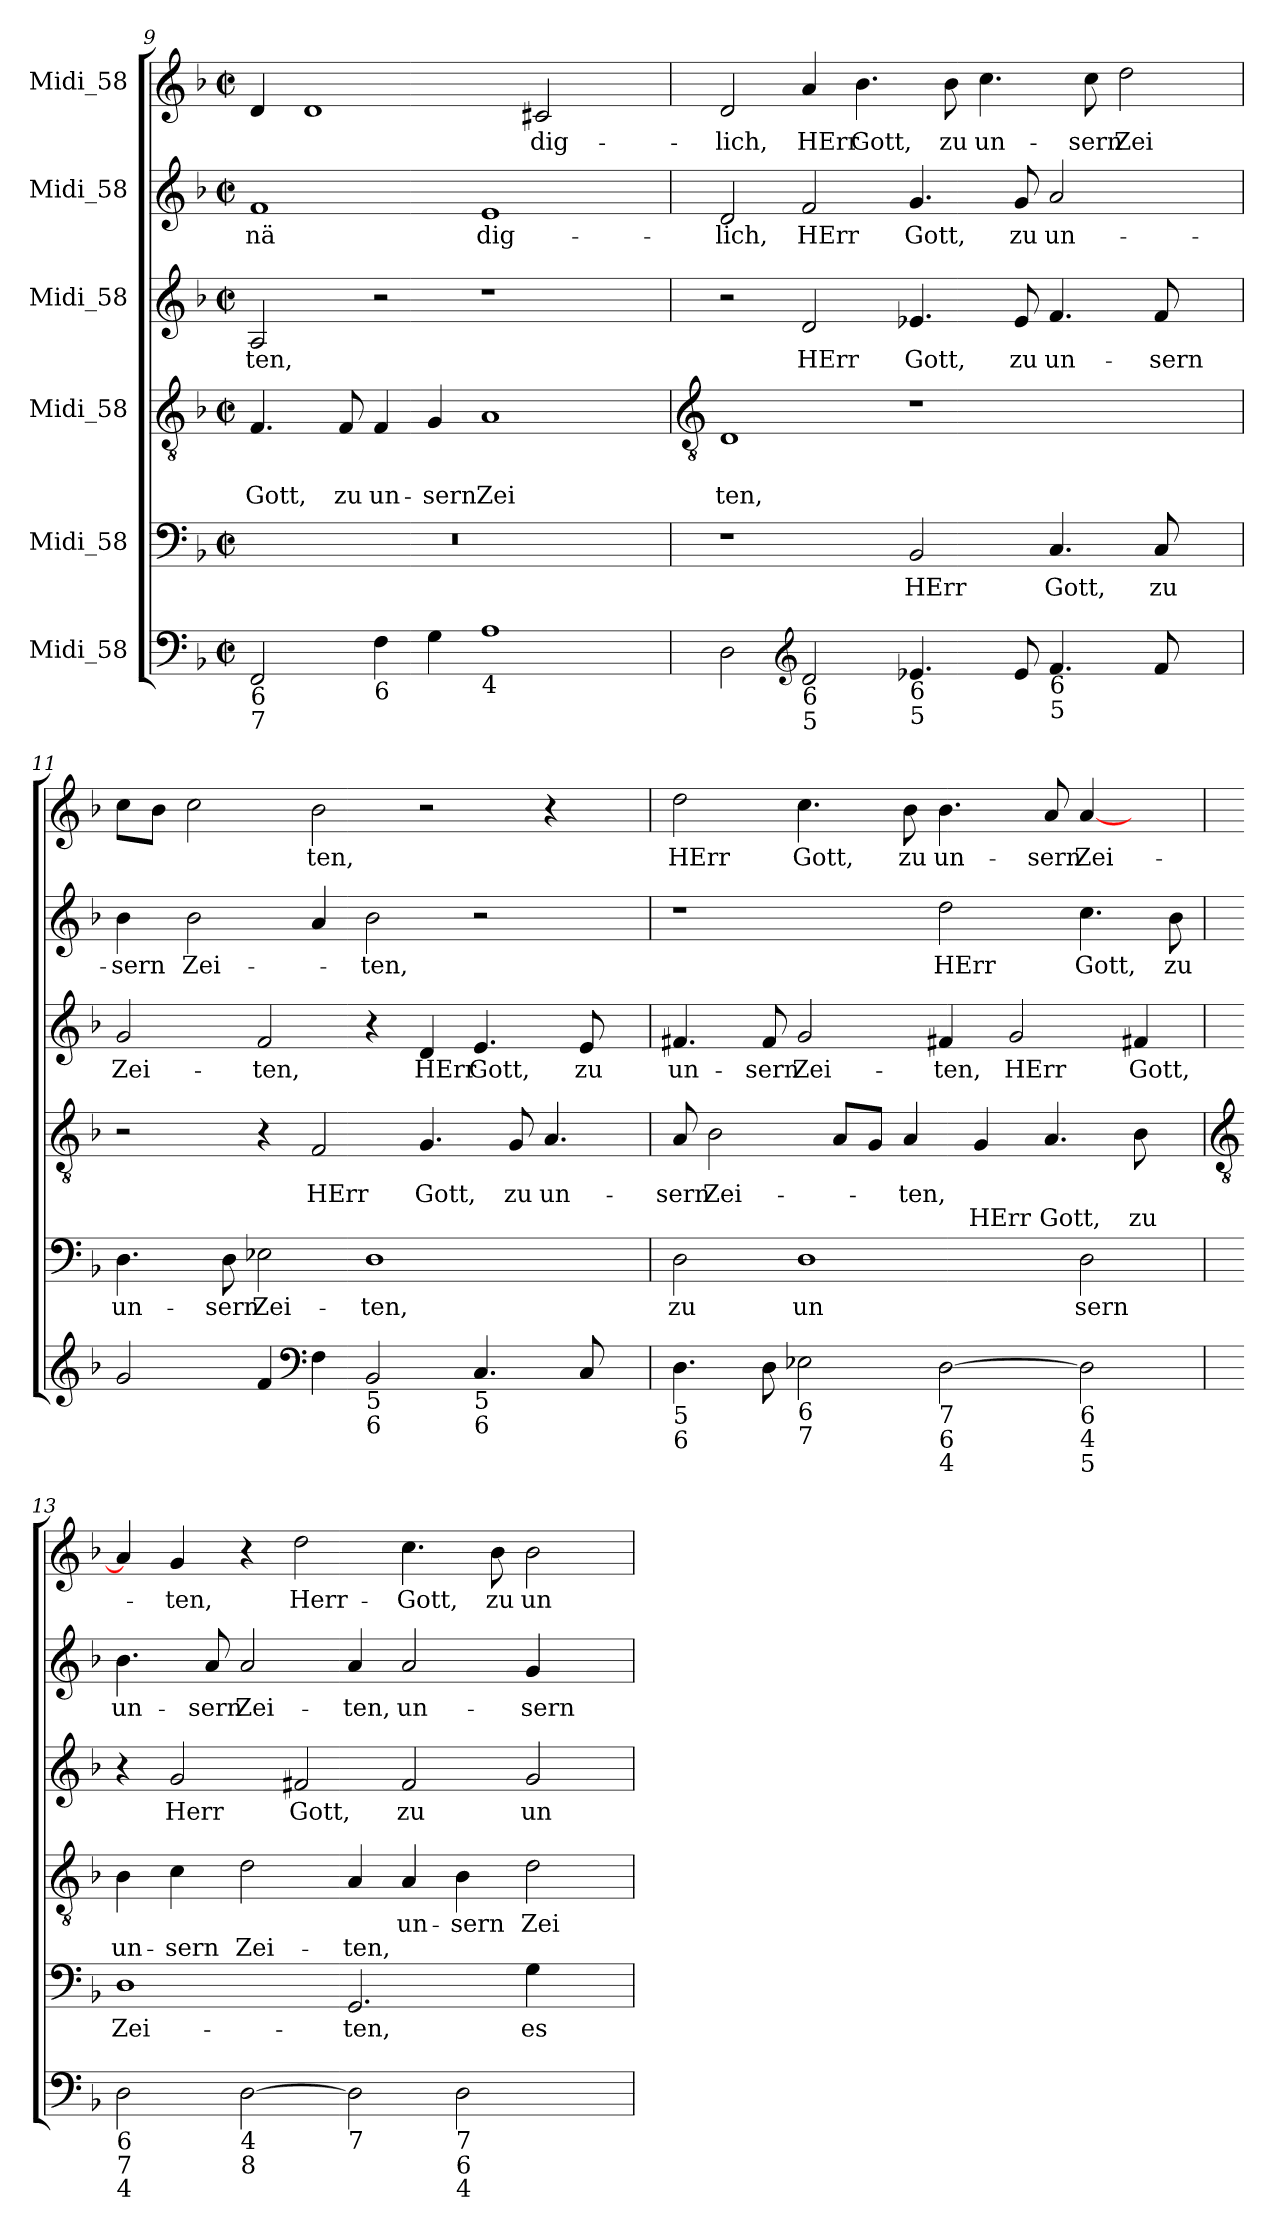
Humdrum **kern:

**kern	**kern	**text	**kern	**text	**text	**kern	**text	**kern	**text	**kern	**text
*part6	*part5	*part5	*part4	*part4	*part4	*part3	*part3	*part2	*part2	*part1	*part1
*staff6	*staff5	*staff5	*staff4	*staff4	*staff4	*staff3	*staff3	*staff2	*staff2	*staff1	*staff1
*I"Midi_58	*I"Midi_58	*	*I"Midi_58	*	*	*I"Midi_58	*	*I"Midi_58	*	*I"Midi_58	*
!!LO:LB:g=z
*clefF4	*clefF4	*	*clefGv2	*	*	*clefG2	*	*clefG2	*	*clefG2	*
*k[b-]	*k[b-]	*	*k[b-]	*	*	*k[b-]	*	*k[b-]	*	*k[b-]	*
*F:	*F:	*	*F:	*	*	*F:	*	*F:	*	*F:	*
*M4/2	*M4/2	*	*M4/2	*	*	*M4/2	*	*M4/2	*	*M4/2	*
*met(c|)	*met(c|)	*	*met(c|)	*	*	*met(c|)	*	*met(c|)	*	*met(c|)	*
=9	=9	=9	=9	=9	=9	=9	=9	=9	=9	=9	=9
!LO:TX:b:t=6	!	!	!	!	!	!	!	!	!	!	!
!LO:TX:b:t=7	!	!	!	!	!	!	!	!	!	!	!
!	!	!	!	!	!LO:LY:b	!	!LO:LY:b	!	!LO:LY:b	!	!
2FF	0r	.	4.F	.	Gott,	2A	ten,	1f	nä	4d	.
.	.	.	.	.	.	.	.	.	.	1d	.
!	!	!	!	!	!LO:LY:b	!	!	!	!	!	!
.	.	.	8F	.	zu	.	.	.	.	.	.
!LO:TX:b:t=6	!	!	!	!	!	!	!	!	!	!	!
!	!	!	!	!	!LO:LY:b	!	!	!	!	!	!
4F	.	.	4F	.	un-	2r	.	.	.	.	.
!	!	!	!	!	!LO:LY:b	!	!	!	!	!	!
4G	.	.	4G	.	-sern	.	.	.	.	.	.
!LO:TX:b:t=4	!	!	!	!	!	!	!	!	!	!	!
!	!	!	!	!	!LO:LY:b	!	!	!	!LO:LY:b	!	!
1A	.	.	1A	.	Zei	1r	.	1e	dig-	.	.
!	!	!	!	!	!	!	!	!	!	!	!LO:LY:b
.	.	.	.	.	.	.	.	.	.	2c#X	dig-
.	.	.	.	.	.	.	.	.	.	4ryy	.
!!LO:LB:g=z
=10	=10	=10	=10	=10	=10	=10	=10	=10	=10	=10	=10
*	*	*	*clefGv2	*	*	*	*	*	*	*	*
!	!	!	!	!	!LO:LY:b	!	!	!	!LO:LY:b	!	!LO:LY:b
2D	1r	.	1D	.	ten,	2r	.	2d	-lich,	2d	-lich,
*clefG2	*	*	*	*	*	*	*	*	*	*	*
!LO:TX:b:t=6	!	!	!	!	!	!	!	!	!	!	!
!LO:TX:b:t=5	!	!	!	!	!	!	!	!	!	!	!
!	!	!	!	!	!	!	!LO:LY:b	!	!LO:LY:b	!	!LO:LY:b
2d	.	.	.	.	.	2d	HErr	2f	HErr	4a	HErr
!	!	!	!	!	!	!	!	!	!	!	!LO:LY:b
.	.	.	.	.	.	.	.	.	.	4.b-	Gott,
!LO:TX:b:t=6	!	!	!	!	!	!	!	!	!	!	!
!LO:TX:b:t=5	!	!	!	!	!	!	!	!	!	!	!
!	!	!LO:LY:b	!	!	!	!	!LO:LY:b	!	!LO:LY:b	!	!
4.e-X	2BB-	HErr	1r	.	.	4.e-X	Gott,	4.g	Gott,	.	.
!	!	!	!	!	!	!	!	!	!	!	!LO:LY:b
.	.	.	.	.	.	.	.	.	.	8b-	zu
!	!	!	!	!	!	!	!	!	!	!	!LO:LY:b
.	.	.	.	.	.	.	.	.	.	4.cc	un-
!	!	!	!	!	!	!	!LO:LY:b	!	!LO:LY:b	!	!
8e-	.	.	.	.	.	8e-	zu	8g	zu	.	.
!LO:TX:b:t=6	!	!	!	!	!	!	!	!	!	!	!
!LO:TX:b:t=5	!	!	!	!	!	!	!	!	!	!	!
!	!	!LO:LY:b	!	!	!	!	!LO:LY:b	!	!LO:LY:b	!	!
4.f	4.C	Gott,	.	.	.	4.f	un-	2a	un-	.	.
!	!	!	!	!	!	!	!	!	!	!	!LO:LY:b
.	.	.	.	.	.	.	.	.	.	8cc	-sern
!	!	!	!	!	!	!	!	!	!	!	!LO:LY:b
.	.	.	.	.	.	.	.	.	.	2dd	Zei
!	!	!LO:LY:b	!	!	!	!	!LO:LY:b	!	!	!	!
8f	8C	zu	.	.	.	8f	-sern	.	.	.	.
4ryy	4ryy	.	4ryy	.	.	4ryy	.	4ryy	.	.	.
=11	=11	=11	=11	=11	=11	=11	=11	=11	=11	=11	=11
!	!	!LO:LY:b	!	!	!	!	!LO:LY:b	!	!LO:LY:b	!	!
2g	4.D	un-	2r	.	.	2g	Zei-	4b-	-sern	8ccL	.
.	.	.	.	.	.	.	.	.	.	8b-J	.
!	!	!	!	!	!	!	!	!	!LO:LY:b	!	!
.	.	.	.	.	.	.	.	2b-	Zei-	2cc	.
!	!	!LO:LY:b	!	!	!	!	!	!	!	!	!
.	8D	-sern	.	.	.	.	.	.	.	.	.
!	!	!LO:LY:b	!	!	!	!	!LO:LY:b	!	!	!	!
4f	2E-X	Zei-	4r	.	.	2f	-ten,	.	.	.	.
*clefF4	*	*	*	*	*	*	*	*	*	*	*
!	!	!	!	!LO:LY:b	!	!	!	!	!	!	!LO:LY:b
4F	.	.	2F	HErr	.	.	.	4a	.	2b-	ten,
!LO:TX:b:t=5	!	!	!	!	!	!	!	!	!	!	!
!LO:TX:b:t=6	!	!	!	!	!	!	!	!	!	!	!
!	!	!LO:LY:b	!	!	!	!	!	!	!LO:LY:b	!	!
2BB-	1D	-ten,	.	.	.	4r	.	2b-	-ten,	.	.
!	!	!	!	!LO:LY:b	!	!	!LO:LY:b	!	!	!	!
.	.	.	4.G	Gott,	.	4d	HErr	.	.	2r	.
!LO:TX:b:t=5	!	!	!	!	!	!	!	!	!	!	!
!LO:TX:b:t=6	!	!	!	!	!	!	!	!	!	!	!
!	!	!	!	!	!	!	!LO:LY:b	!	!	!	!
4.C	.	.	.	.	.	4.e	Gott,	2r	.	.	.
!	!	!	!	!LO:LY:b	!	!	!	!	!	!	!
.	.	.	8G	zu	.	.	.	.	.	.	.
!	!	!	!	!LO:LY:b	!	!	!	!	!	!	!
.	.	.	4.A	un-	.	.	.	.	.	4r	.
!	!	!	!	!	!	!	!LO:LY:b	!	!	!	!
8C	.	.	.	.	.	8e	zu	.	.	.	.
8ryy	8ryy	.	.	.	.	8ryy	.	8ryy	.	8ryy	.
!!LO:LB:g=z
=12	=12	=12	=12	=12	=12	=12	=12	=12	=12	=12	=12
!LO:TX:b:t=5	!	!	!	!	!	!	!	!	!	!	!
!LO:TX:b:t=6	!	!	!	!	!	!	!	!	!	!	!
!	!	!LO:LY:b	!	!LO:LY:b	!	!	!LO:LY:b	!	!	!	!LO:LY:b
4.D	2D	zu	8A	-sern	.	4.f#X	un-	1r	.	2dd	HErr
!	!	!	!	!LO:LY:b	!	!	!	!	!	!	!
.	.	.	2B-	Zei-	.	.	.	.	.	.	.
!	!	!	!	!	!	!	!LO:LY:b	!	!	!	!
8D	.	.	.	.	.	8f#	-sern	.	.	.	.
!LO:TX:b:t=6	!	!	!	!	!	!	!	!	!	!	!
!LO:TX:b:t=7	!	!	!	!	!	!	!	!	!	!	!
!	!	!LO:LY:b	!	!	!	!	!LO:LY:b	!	!	!	!LO:LY:b
2E-X	1D	un	.	.	.	2g	Zei-	.	.	4.cc	Gott,
.	.	.	8AL	.	.	.	.	.	.	.	.
.	.	.	8GJ	.	.	.	.	.	.	.	.
!	!	!	!	!LO:LY:b	!	!	!	!	!	!	!LO:LY:b
.	.	.	4A	-ten,	.	.	.	.	.	8b-	zu
!LO:TX:b:t=7	!	!	!	!	!	!	!	!	!	!	!
!LO:TX:b:t=6\n4	!	!	!	!	!	!	!	!	!	!	!
!	!	!	!	!	!	!	!LO:LY:b	!	!LO:LY:b	!	!LO:LY:b
[2D	.	.	.	.	.	4f#X	-ten,	2dd	HErr	4.b-	un-
!	!	!	!	!	!LO:LY:b	!	!	!	!	!	!
.	.	.	4G	.	HErr	.	.	.	.	.	.
!	!	!	!	!	!	!	!LO:LY:b	!	!	!	!
.	.	.	.	.	.	2g	HErr	.	.	.	.
!	!	!	!	!	!LO:LY:b	!	!	!	!	!	!LO:LY:b
.	.	.	4.A	.	Gott,	.	.	.	.	8a	-sern
!LO:TX:b:t=6\n4	!	!	!	!	!	!	!	!	!	!	!
!LO:TX:b:t=5	!	!	!	!	!	!	!	!	!	!	!
!	!	!LO:LY:b	!	!	!	!	!	!	!LO:LY:b	!	!LO:LY:b
2D]	2D	sern	.	.	.	.	.	4.cc	Gott,	[4a	Zei-
!	!	!	!	!	!LO:LY:b	!	!LO:LY:b	!	!	!	!
.	.	.	8B-	.	zu	4f#X	Gott,	.	.	4ryy	.
!	!	!	!	!	!	!	!	!	!LO:LY:b	!	!
.	.	.	8ryy	.	.	.	.	8b-	zu	.	.
!!LO:LB:g=z
=13	=13	=13	=13	=13	=13	=13	=13	=13	=13	=13	=13
*	*	*	*clefGv2	*	*	*	*	*	*	*	*
!LO:TX:b:t=6	!	!	!	!	!	!	!	!	!	!	!
!LO:TX:b:t=7\n4	!	!	!	!	!	!	!	!	!	!	!
!	!	!LO:LY:b	!	!	!LO:LY:b	!	!	!	!LO:LY:b	!	!
2D	1D	Zei-	4B-	.	un-	4r	.	4.b-	un-	4a]	.
!	!	!	!	!	!LO:LY:b	!	!LO:LY:b	!	!	!	!LO:LY:b
.	.	.	4c	.	-sern	2g	Herr	.	.	4g	-ten,
!	!	!	!	!	!	!	!	!	!LO:LY:b	!	!
.	.	.	.	.	.	.	.	8a	-sern	.	.
!LO:TX:b:t=4	!	!	!	!	!	!	!	!	!	!	!
!LO:TX:b:t=8	!	!	!	!	!	!	!	!	!	!	!
!	!	!	!	!	!LO:LY:b	!	!	!	!LO:LY:b	!	!
[2D	.	.	2d	.	Zei-	.	.	2a	Zei-	4r	.
!	!	!	!	!	!	!	!LO:LY:b	!	!	!	!LO:LY:b
.	.	.	.	.	.	2f#X	Gott,	.	.	2dd	Herr-
!LO:TX:b:t=7	!	!	!	!	!	!	!	!	!	!	!
!	!	!LO:LY:b	!	!	!LO:LY:b	!	!	!	!LO:LY:b	!	!
2D]	2.GG	-ten,	4A	.	-ten,	.	.	4a	-ten,	.	.
!	!	!	!	!LO:LY:b	!	!	!LO:LY:b	!	!LO:LY:b	!	!LO:LY:b
.	.	.	4A	un-	.	2f#	zu	2a	un-	4.cc	-Gott,
!LO:TX:b:t=7	!	!	!	!	!	!	!	!	!	!	!
!LO:TX:b:t=6\n4	!	!	!	!	!	!	!	!	!	!	!
!	!	!	!	!LO:LY:b	!	!	!	!	!	!	!
2D	.	.	4B-	-sern	.	.	.	.	.	.	.
!	!	!	!	!	!	!	!	!	!	!	!LO:LY:b
.	.	.	.	.	.	.	.	.	.	8b-	zu
!	!	!LO:LY:b	!	!LO:LY:b	!	!	!LO:LY:b	!	!LO:LY:b	!	!LO:LY:b
.	4G	es	2d	Zei	.	2g	un	4g	-sern	2b-	un
4ryy	4ryy	.	.	.	.	.	.	4ryy	.	.	.
=	=	=	=	=	=	=	=	=	=	=	=
*-	*-	*-	*-	*-	*-	*-	*-	*-	*-	*-	*-
